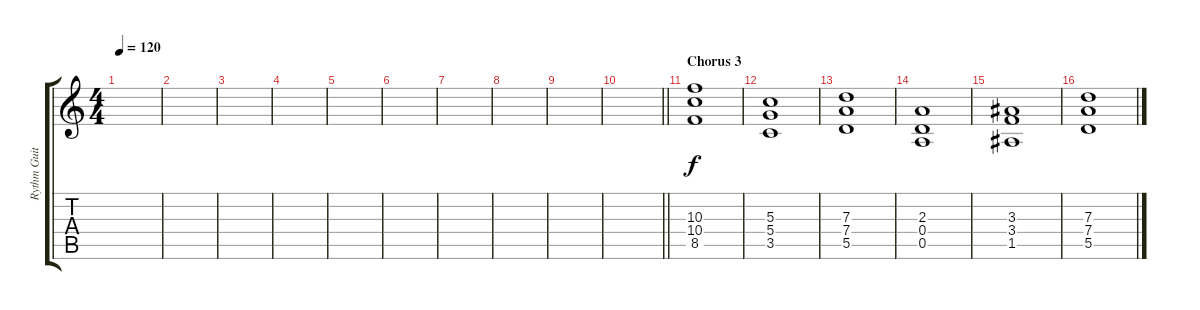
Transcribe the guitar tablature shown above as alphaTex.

\track ("Rythm Guitar" "Rythm Guit") {instrument distortionguitar}
\staff {score tabs}
\tuning (E4 B3 G3 D3 A2 E2) {hide}
\ts (4 4)
\tempo 120
\clef g2
\ks c
|
|
|
|
|
|
|
|
|
\barLineRight lightlight
|
\section ("" "Chorus 3")
(10.3 10.4 8.5).1 |
(5.3 5.4 3.5).1 |
(7.3 7.4 5.5).1 |
(2.3 0.4 0.5).1 |
(3.3 3.4 1.5).1 |
(7.3 7.4 5.5).1
